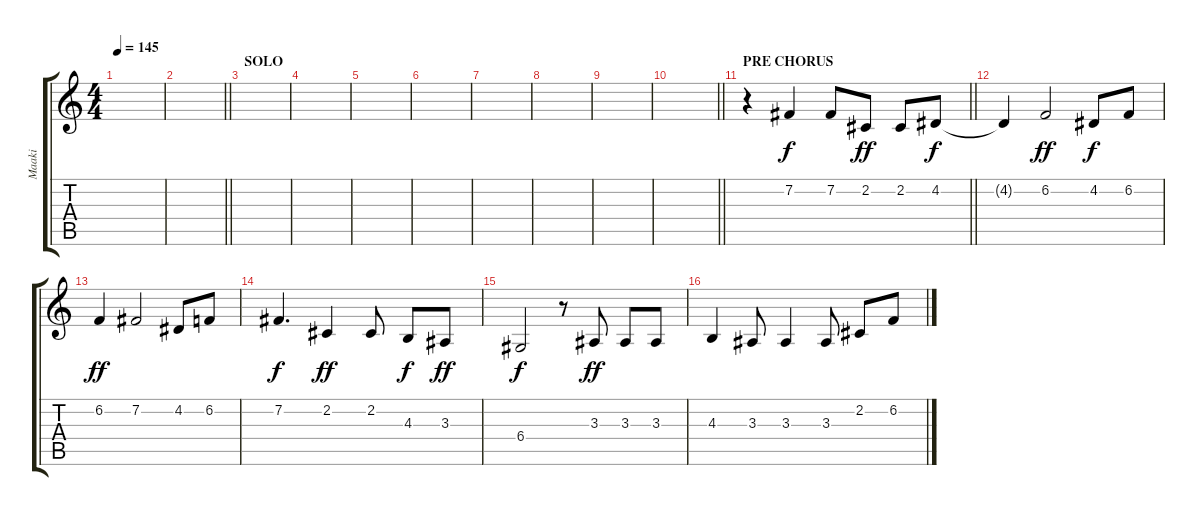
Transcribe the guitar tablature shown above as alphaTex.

\track ("Maaki" "Maaki") {instrument sopranosax}
\staff {score tabs}
\tuning (E4 B3 G3 D3 A2 E2) {hide}
\ts (4 4)
\tempo 145
\clef g2
\ks c
|
\barLineRight lightlight
|
\section ("" "SOLO")
|
|
|
|
|
|
|
\barLineRight lightlight
|
\section ("" "PRE CHORUS")
\barLineRight lightlight
r.4 7.2.4 7.2.8 2.2.8{dy ff} 2.2.8 4.2.8{dy f} |
4.2{t}.4 6.2.2{dy ff} 4.2.8{dy f} 6.2.8 |
6.2.4{dy ff} 7.2.2 4.2.8 6.2.8 |
7.2.4{d dy f} 2.2.4{dy ff} 2.2.8 4.3.8{dy f} 3.3.8{dy ff} |
6.4.2{dy f} r.8 3.3.8{dy ff} 3.3.8 3.3.8 |
4.3.4 3.3.8 3.3.4 3.3.8 2.2.8 6.2.8
